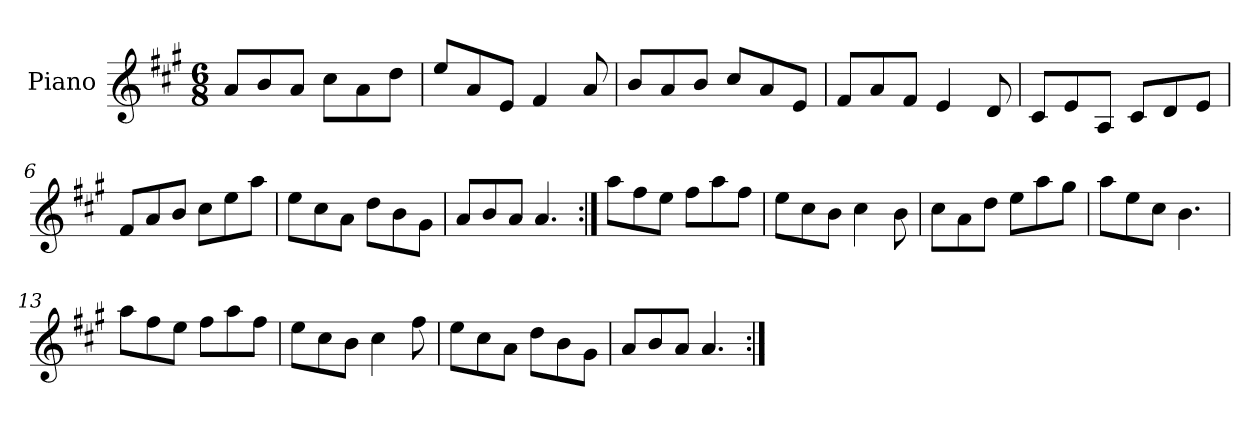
**kern
*part1
*staff1
*I"Piano
*I'Pno
*clefG2
*k[f#c#g#]
*A:
*M6/8
=1
8a/L
8b/
8a/J
8cc#\L
8a\
8dd\J
=2
8ee/L
8a/
8e/J
4f#/
8a/
=3
8b/L
8a/
8b/J
8cc#/L
8a/
8e/J
=4
8f#/L
8a/
8f#/J
4e/
8d/
=5
8c#/L
8e/
8A/J
8c#/L
8d/
8e/J
!!LO:LB:g=z
=6
8f#/L
8a/
8b/J
8cc#\L
8ee\
8aa\J
=7
8ee\L
8cc#\
8a\J
8dd\L
8b\
8g#\J
=8
8a/L
8b/
8a/J
4.a/
=9:|!
8aa\L
8ff#\
8ee\J
8ff#\L
8aa\
8ff#\J
=10
8ee\L
8cc#\
8b\J
4cc#\
8b\
=11
8cc#\L
8a\
8dd\J
8ee\L
8aa\
8gg#\J
!!LO:LB:g=z
=12
8aa\L
8ee\
8cc#\J
4.b\
=13
8aa\L
8ff#\
8ee\J
8ff#\L
8aa\
8ff#\J
=14
8ee\L
8cc#\
8b\J
4cc#\
8ff#\
=15
8ee\L
8cc#\
8a\J
8dd\L
8b\
8g#\J
=16
8a/L
8b/
8a/J
4.a/
=:|!
*-
